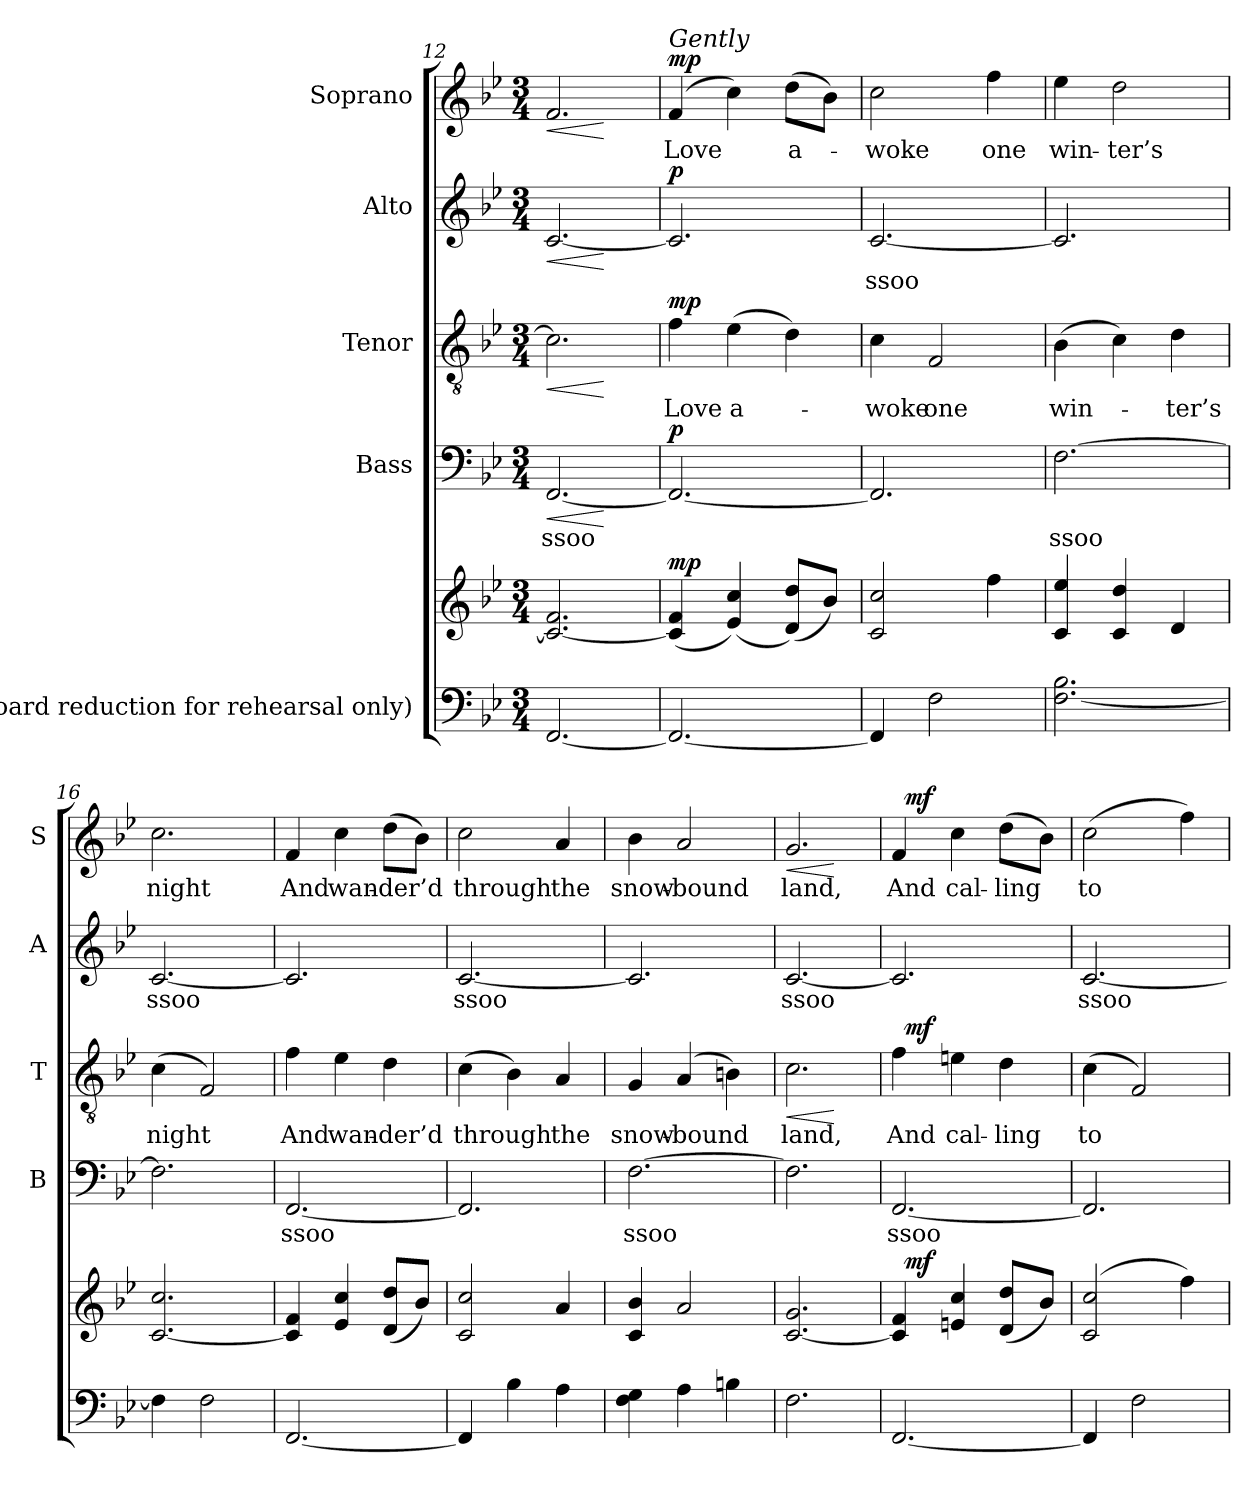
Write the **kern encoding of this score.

**kern	**kern	**dynam	**kern	**text	**dynam	**kern	**text	**dynam	**kern	**text	**dynam	**kern	**text	**dynam
*part5	*part5	*part5	*part4	*part4	*part4	*part3	*part3	*part3	*part2	*part2	*part2	*part1	*part1	*part1
*staff6	*staff5	*staff5/6	*staff4	*staff4	*staff4	*staff3	*staff3	*staff3	*staff2	*staff2	*staff2	*staff1	*staff1	*staff1
*I"(keyboard reduction for rehearsal only)	*	*	*I"Bass	*	*	*I"Tenor	*	*	*I"Alto	*	*	*I"Soprano	*	*
*	*	*	*I'B	*	*	*I'T	*	*	*I'A	*	*	*I'S	*	*
!!LO:LB:g=z
*clefF4	*clefG2	*	*clefF4	*	*	*clefGv2	*	*	*clefG2	*	*	*clefG2	*	*
*k[b-e-]	*k[b-e-]	*	*k[b-e-]	*	*	*k[b-e-]	*	*	*k[b-e-]	*	*	*k[b-e-]	*	*
*B-:	*B-:	*	*B-:	*	*	*B-:	*	*	*B-:	*	*	*B-:	*	*
*M3/4	*M3/4	*	*M3/4	*	*	*M3/4	*	*	*M3/4	*	*	*M3/4	*	*
=12	=12	=12	=12	=12	=12	=12	=12	=12	=12	=12	=12	=12	=12	=12
!	!	!	!	!LO:LY:b	!LO:HP:b	!	!	!LO:HP:b	!	!	!LO:HP:b	!	!	!LO:HP:b
[2.FF/	2.c/_ 2.f/	.	[2.FF/	ssoo	<	2.c\]	.	<	[2.c/	.	<	2.f/	.	<
.	.	.	.	.	[	.	.	[	.	.	[	.	.	[
=13	=13	=13	=13	=13	=13	=13	=13	=13	=13	=13	=13	=13	=13	=13
!	!	!	!	!	!	!	!LO:LY:b	!	!	!	!	!	!	!
!	!	!	!	!	!	!	!	!	!	!	!	!LO:TX:a:i:t=Gently	!	!
!	!	!LO:DY:a	!	!	!LO:DY:a	!	!	!LO:DY:a	!	!	!LO:DY:a	!	!LO:LY:b	!LO:DY:a
2.FF/_	(<4c/] 4f/	mp	2.FF/_	.	p	4f\	Love	mp	2.c/]	.	p	(4f/	Love	mp
!	!	!	!	!	!	!	!LO:LY:b	!	!	!	!	!	!	!
.	(<4e-/ 4cc/)	.	.	.	.	(>4e-\	a-	.	.	.	.	4cc\)	.	.
!	!	!	!	!	!	!	!	!	!	!	!	!	!LO:LY:b	!
.	(<8d/ 8dd/L)	.	.	.	.	4d\)	.	.	.	.	.	(>8dd\L	a-	.
.	8b-/J)	.	.	.	.	.	.	.	.	.	.	8b-\J)	.	.
=14	=14	=14	=14	=14	=14	=14	=14	=14	=14	=14	=14	=14	=14	=14
!	!	!	!	!	!	!	!LO:LY:b	!	!	!	!	!	!	!
!	!	!	!	!	!	!	!	!	!	!LO:LY:b	!	!	!	!
!	!	!	!	!	!	!	!	!	!	!	!	!	!LO:LY:b	!
4FF/]	2c/ 2cc/	.	2.FF/]	.	.	4c\	-woke	.	[2.c/	ssoo	.	2cc\	-woke	.
!	!	!	!	!	!	!	!LO:LY:b	!	!	!	!	!	!	!
2F\	.	.	.	.	.	2F/	one	.	.	.	.	.	.	.
!	!	!	!	!	!	!	!	!	!	!	!	!	!LO:LY:b	!
.	4ff\	.	.	.	.	.	.	.	.	.	.	4ff\	one	.
=15	=15	=15	=15	=15	=15	=15	=15	=15	=15	=15	=15	=15	=15	=15
!	!	!	!	!LO:LY:b	!	!	!	!	!	!	!	!	!	!
!	!	!	!	!	!	!	!LO:LY:b	!	!	!	!	!	!	!
!	!	!	!	!	!	!	!	!	!	!	!	!	!LO:LY:b	!
[2.F\ 2.B-\	4c/ 4ee-/	.	[2.F\	ssoo	.	(>4B-\	win-	.	2.c/]	.	.	4ee-\	win-	.
!	!	!	!	!	!	!	!	!	!	!	!	!	!LO:LY:b	!
.	4c/ 4dd/	.	.	.	.	4c\)	.	.	.	.	.	2dd\	-ter’s	.
!	!	!	!	!	!	!	!LO:LY:b	!	!	!	!	!	!	!
.	4d/	.	.	.	.	4d\	-ter’s	.	.	.	.	.	.	.
=16	=16	=16	=16	=16	=16	=16	=16	=16	=16	=16	=16	=16	=16	=16
!	!	!	!	!	!	!	!LO:LY:b	!	!	!	!	!	!	!
!	!	!	!	!	!	!	!	!	!	!LO:LY:b	!	!	!	!
!	!	!	!	!	!	!	!	!	!	!	!	!	!LO:LY:b	!
4F\]	[2.c/ 2.cc/	.	2.F\]	.	.	(>4c\	night	.	[2.c/	ssoo	.	2.cc\	night	.
2F\	.	.	.	.	.	2F/)	.	.	.	.	.	.	.	.
=17	=17	=17	=17	=17	=17	=17	=17	=17	=17	=17	=17	=17	=17	=17
!	!	!	!	!LO:LY:b	!	!	!	!	!	!	!	!	!	!
!	!	!	!	!	!	!	!LO:LY:b	!	!	!	!	!	!	!
!	!	!	!	!	!	!	!	!	!	!	!	!	!LO:LY:b	!
[2.FF/	4c/] 4f/	.	[2.FF/	ssoo	.	4f\	And	.	2.c/]	.	.	4f/	And	.
!	!	!	!	!	!	!	!LO:LY:b	!	!	!	!	!	!	!
!	!	!	!	!	!	!	!	!	!	!	!	!	!LO:LY:b	!
.	4e-/ 4cc/	.	.	.	.	4e-\	wan-	.	.	.	.	4cc\	wan-	.
!	!	!	!	!	!	!	!LO:LY:b	!	!	!	!	!	!	!
!	!	!	!	!	!	!	!	!	!	!	!	!	!LO:LY:b	!
.	(<8d/ 8dd/L	.	.	.	.	4d\	-der’d	.	.	.	.	(>8dd\L	-der’d	.
.	8b-/J)	.	.	.	.	.	.	.	.	.	.	8b-\J)	.	.
=18	=18	=18	=18	=18	=18	=18	=18	=18	=18	=18	=18	=18	=18	=18
!	!	!	!	!	!	!	!LO:LY:b	!	!	!	!	!	!	!
!	!	!	!	!	!	!	!	!	!	!LO:LY:b	!	!	!	!
!	!	!	!	!	!	!	!	!	!	!	!	!	!LO:LY:b	!
4FF/]	2c/ 2cc/	.	2.FF/]	.	.	(>4c\	through	.	[2.c/	ssoo	.	2cc\	through	.
4B-\	.	.	.	.	.	4B-\)	.	.	.	.	.	.	.	.
!	!	!	!	!	!	!	!LO:LY:b	!	!	!	!	!	!	!
!	!	!	!	!	!	!	!	!	!	!	!	!	!LO:LY:b	!
4A\	4a/	.	.	.	.	4A/	the	.	.	.	.	4a/	the	.
=19	=19	=19	=19	=19	=19	=19	=19	=19	=19	=19	=19	=19	=19	=19
!	!	!	!	!LO:LY:b	!	!	!	!	!	!	!	!	!	!
!	!	!	!	!	!	!	!LO:LY:b	!	!	!	!	!	!	!
!	!	!	!	!	!	!	!	!	!	!	!	!	!LO:LY:b	!
4F\ 4G\	4c/ 4b-/	.	[2.F\	ssoo	.	4G/	snow-	.	2.c/]	.	.	4b-\	snow-	.
!	!	!	!	!	!	!	!LO:LY:b	!	!	!	!	!	!	!
!	!	!	!	!	!	!	!	!	!	!	!	!	!LO:LY:b	!
4A\	2a/	.	.	.	.	(4A/	-bound	.	.	.	.	2a/	-bound	.
4Bn\	.	.	.	.	.	4Bn\)	.	.	.	.	.	.	.	.
=20	=20	=20	=20	=20	=20	=20	=20	=20	=20	=20	=20	=20	=20	=20
!	!	!	!	!	!	!	!LO:LY:b	!LO:HP:b	!	!	!	!	!	!
!	!	!	!	!	!	!	!	!	!	!LO:LY:b	!	!	!	!
!	!	!	!	!	!	!	!	!	!	!	!	!	!LO:LY:b	!LO:HP:b
2.F\	[2.c/ 2.g/	.	2.F\]	.	.	2.c\	land,	<	[2.c/	ssoo	.	2.g/	land,	<
.	.	.	.	.	.	.	.	[	.	.	.	.	.	[
!!LO:PB:g=z
=21	=21	=21	=21	=21	=21	=21	=21	=21	=21	=21	=21	=21	=21	=21
!	!	!	!	!LO:LY:b	!	!	!	!	!	!	!	!	!	!
!	!	!	!	!	!	!	!LO:LY:b	!	!	!	!	!	!	!
!	!	!	!	!	!	!	!	!	!	!	!	!	!LO:LY:b	!
*	*^	*	*	*	*	*^	*	*	*	*	*	*^	*	*
[2.FF/	4c/] 4f/	32ryy	.	[2.FF/	ssoo	.	4f\	32ryy	And	.	2.c/]	.	.	4f/	32ryy	And	.
!	!	!	!LO:DY:a	!	!	!	!	!	!	!LO:DY:a	!	!	!	!	!	!	!LO:DY:a
.	.	2ryy	mf	.	.	.	.	2ryy	.	mf	.	.	.	.	2ryy	.	mf
!	!	!	!	!	!	!	!	!	!LO:LY:b	!	!	!	!	!	!	!	!
!	!	!	!	!	!	!	!	!	!	!	!	!	!	!	!	!LO:LY:b	!
.	4en/ 4cc/	.	.	.	.	.	4en\	.	cal-	.	.	.	.	4cc\	.	cal-	.
!	!	!	!	!	!	!	!	!	!LO:LY:b	!	!	!	!	!	!	!	!
!	!	!	!	!	!	!	!	!	!	!	!	!	!	!	!	!LO:LY:b	!
.	(<8d/ 8dd/L	.	.	.	.	.	4d\	.	-ling	.	.	.	.	(>8dd\L	.	-ling	.
.	.	8..ryy	.	.	.	.	.	8..ryy	.	.	.	.	.	.	8..ryy	.	.
.	8b-/J)	.	.	.	.	.	.	.	.	.	.	.	.	8b-\J)	.	.	.
*	*v	*v	*	*	*	*	*v	*v	*	*	*	*	*	*v	*v	*	*
=22	=22	=22	=22	=22	=22	=22	=22	=22	=22	=22	=22	=22	=22	=22
*	*^	*	*	*	*	*^	*	*	*	*	*	*^	*	*
!	!	!	!	!	!	!	!	!	!LO:LY:b	!	!	!	!	!	!	!	!
*	*v	*v	*	*	*	*	*v	*v	*	*	*	*	*	*v	*v	*	*
*	*^	*	*	*	*	*^	*	*	*	*	*	*^	*	*
!	!	!	!	!	!	!	!	!	!	!	!	!LO:LY:b	!	!	!	!	!
*	*v	*v	*	*	*	*	*v	*v	*	*	*	*	*	*v	*v	*	*
*	*^	*	*	*	*	*^	*	*	*	*	*	*^	*	*
!	!	!	!	!	!	!	!	!	!	!	!	!	!	!	!	!LO:LY:b	!
*	*v	*v	*	*	*	*	*v	*v	*	*	*	*	*	*v	*v	*	*
4FF/]	(2c/ 2cc/	.	2.FF/]	.	.	(>4c\	to	.	[2.c/	ssoo	.	(>2cc\	to	.
2F\	.	.	.	.	.	2F/)	.	.	.	.	.	.	.	.
.	4ff\)	.	.	.	.	.	.	.	.	.	.	4ff\)	.	.
=	=	=	=	=	=	=	=	=	=	=	=	=	=	=
*-	*-	*-	*-	*-	*-	*-	*-	*-	*-	*-	*-	*-	*-	*-
